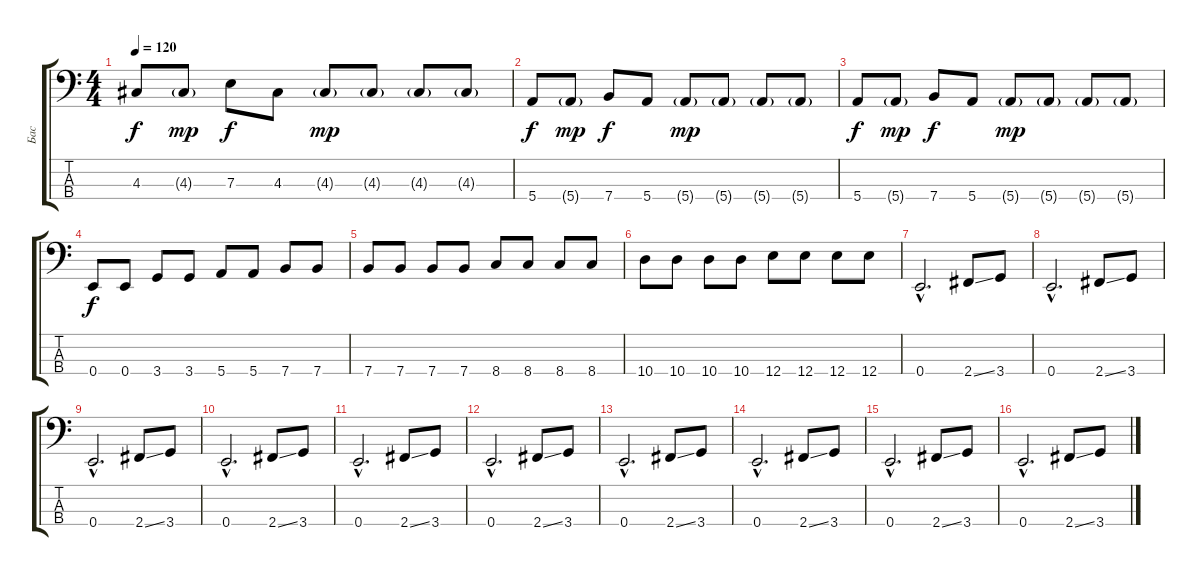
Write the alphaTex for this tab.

\track ("Бас" "Бас") {instrument fretlessbass}
\staff {score tabs}
\tuning (G2 D2 A1 E1) {hide}
\ts (4 4)
\tempo 120
\clef f4
\ks c
4.3.8{dy f} 4.3{g}.8{dy mp} 7.3.8{dy f} 4.3.8 4.3{g}.8{dy mp} 4.3{g}.8 4.3{g}.8 4.3{g}.8 |
5.4.8{dy f} 5.4{g}.8{dy mp} 7.4.8{dy f} 5.4.8 5.4{g}.8{dy mp} 5.4{g}.8 5.4{g}.8 5.4{g}.8 |
5.4.8{dy f} 5.4{g}.8{dy mp} 7.4.8{dy f} 5.4.8 5.4{g}.8{dy mp} 5.4{g}.8 5.4{g}.8 5.4{g}.8 |
0.4.8{dy f} 0.4.8 3.4.8 3.4.8 5.4.8 5.4.8 7.4.8 7.4.8 |
7.4.8 7.4.8 7.4.8 7.4.8 8.4.8 8.4.8 8.4.8 8.4.8 |
10.4.8 10.4.8 10.4.8 10.4.8 12.4.8 12.4.8 12.4.8 12.4.8 |
0.4{hac}.2{d} 2.4{ss}.8 3.4.8 |
0.4{hac}.2{d} 2.4{ss}.8 3.4.8 |
0.4{hac}.2{d} 2.4{ss}.8 3.4.8 |
0.4{hac}.2{d} 2.4{ss}.8 3.4.8 |
0.4{hac}.2{d} 2.4{ss}.8 3.4.8 |
0.4{hac}.2{d} 2.4{ss}.8 3.4.8 |
0.4{hac}.2{d} 2.4{ss}.8 3.4.8 |
0.4{hac}.2{d} 2.4{ss}.8 3.4.8 |
0.4{hac}.2{d} 2.4{ss}.8 3.4.8 |
0.4{hac}.2{d} 2.4{ss}.8 3.4.8
